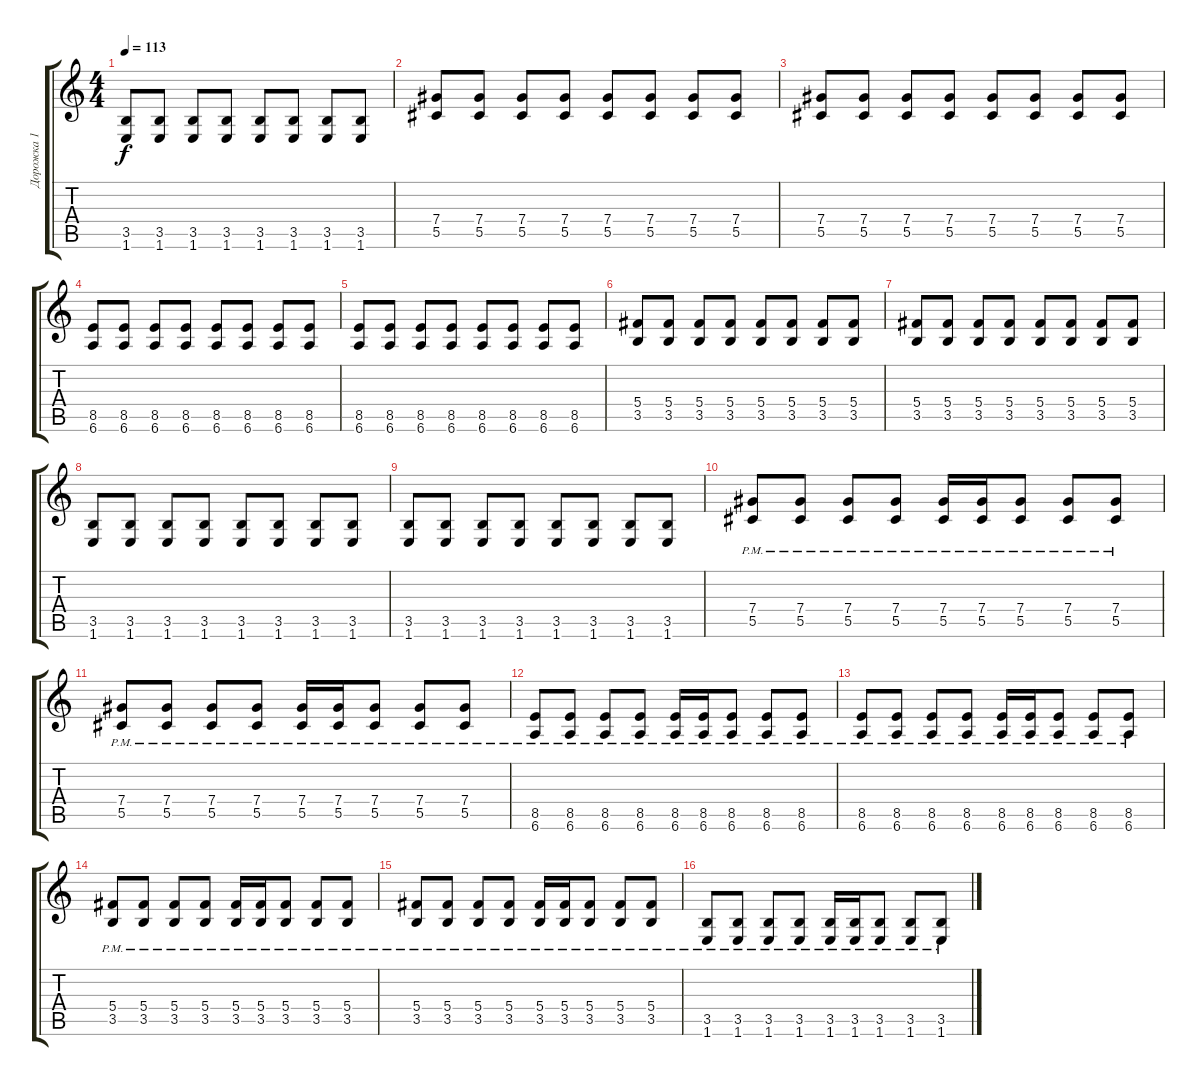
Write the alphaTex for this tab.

\track ("Дорожка 1" "Дорожка 1") {instrument distortionguitar}
\staff {score tabs}
\tuning (Eb4 Bb3 Gb3 Db3 Ab2 Eb2) {hide}
\ts (4 4)
\tempo 113
\clef g2
\ks c
(3.5 1.6).8{dy f} (3.5 1.6).8 (3.5 1.6).8 (3.5 1.6).8 (3.5 1.6).8 (3.5 1.6).8 (3.5 1.6).8 (3.5 1.6).8 |
(7.4 5.5).8 (7.4 5.5).8 (7.4 5.5).8 (7.4 5.5).8 (7.4 5.5).8 (7.4 5.5).8 (7.4 5.5).8 (7.4 5.5).8 |
(7.4 5.5).8 (7.4 5.5).8 (7.4 5.5).8 (7.4 5.5).8 (7.4 5.5).8 (7.4 5.5).8 (7.4 5.5).8 (7.4 5.5).8 |
(8.5 6.6).8 (8.5 6.6).8 (8.5 6.6).8 (8.5 6.6).8 (8.5 6.6).8 (8.5 6.6).8 (8.5 6.6).8 (8.5 6.6).8 |
(8.5 6.6).8 (8.5 6.6).8 (8.5 6.6).8 (8.5 6.6).8 (8.5 6.6).8 (8.5 6.6).8 (8.5 6.6).8 (8.5 6.6).8 |
(5.4 3.5).8 (5.4 3.5).8 (5.4 3.5).8 (5.4 3.5).8 (5.4 3.5).8 (5.4 3.5).8 (5.4 3.5).8 (5.4 3.5).8 |
(5.4 3.5).8 (5.4 3.5).8 (5.4 3.5).8 (5.4 3.5).8 (5.4 3.5).8 (5.4 3.5).8 (5.4 3.5).8 (5.4 3.5).8 |
(3.5 1.6).8 (3.5 1.6).8 (3.5 1.6).8 (3.5 1.6).8 (3.5 1.6).8 (3.5 1.6).8 (3.5 1.6).8 (3.5 1.6).8 |
(3.5 1.6).8 (3.5 1.6).8 (3.5 1.6).8 (3.5 1.6).8 (3.5 1.6).8 (3.5 1.6).8 (3.5 1.6).8 (3.5 1.6).8 |
(7.4{pm} 5.5{pm}).8 (7.4{pm} 5.5{pm}).8 (7.4{pm} 5.5{pm}).8 (7.4{pm} 5.5{pm}).8 (7.4{pm} 5.5{pm}).16 (7.4{pm} 5.5{pm}).16 (7.4{pm} 5.5{pm}).8 (7.4{pm} 5.5{pm}).8 (7.4{pm} 5.5{pm}).8 |
(7.4{pm} 5.5{pm}).8 (7.4{pm} 5.5{pm}).8 (7.4{pm} 5.5{pm}).8 (7.4{pm} 5.5{pm}).8 (7.4{pm} 5.5{pm}).16 (7.4{pm} 5.5{pm}).16 (7.4{pm} 5.5{pm}).8 (7.4{pm} 5.5{pm}).8 (7.4{pm} 5.5{pm}).8 |
(8.5{pm} 6.6{pm}).8 (8.5{pm} 6.6{pm}).8 (8.5{pm} 6.6{pm}).8 (8.5{pm} 6.6{pm}).8 (8.5{pm} 6.6{pm}).16 (8.5{pm} 6.6{pm}).16 (8.5{pm} 6.6{pm}).8 (8.5{pm} 6.6{pm}).8 (8.5{pm} 6.6{pm}).8 |
(8.5{pm} 6.6{pm}).8 (8.5{pm} 6.6{pm}).8 (8.5{pm} 6.6{pm}).8 (8.5{pm} 6.6{pm}).8 (8.5{pm} 6.6{pm}).16 (8.5{pm} 6.6{pm}).16 (8.5{pm} 6.6{pm}).8 (8.5{pm} 6.6{pm}).8 (8.5{pm} 6.6{pm}).8 |
(5.4{pm} 3.5{pm}).8 (5.4{pm} 3.5{pm}).8 (5.4{pm} 3.5{pm}).8 (5.4{pm} 3.5{pm}).8 (5.4{pm} 3.5{pm}).16 (5.4{pm} 3.5{pm}).16 (5.4{pm} 3.5{pm}).8 (5.4{pm} 3.5{pm}).8 (5.4{pm} 3.5{pm}).8 |
(5.4{pm} 3.5{pm}).8 (5.4{pm} 3.5{pm}).8 (5.4{pm} 3.5{pm}).8 (5.4{pm} 3.5{pm}).8 (5.4{pm} 3.5{pm}).16 (5.4{pm} 3.5{pm}).16 (5.4{pm} 3.5{pm}).8 (5.4{pm} 3.5{pm}).8 (5.4{pm} 3.5{pm}).8 |
(3.5{pm} 1.6{pm}).8 (3.5{pm} 1.6{pm}).8 (3.5{pm} 1.6{pm}).8 (3.5{pm} 1.6{pm}).8 (3.5{pm} 1.6{pm}).16 (3.5{pm} 1.6{pm}).16 (3.5{pm} 1.6{pm}).8 (3.5{pm} 1.6{pm}).8 (3.5{pm} 1.6{pm}).8
